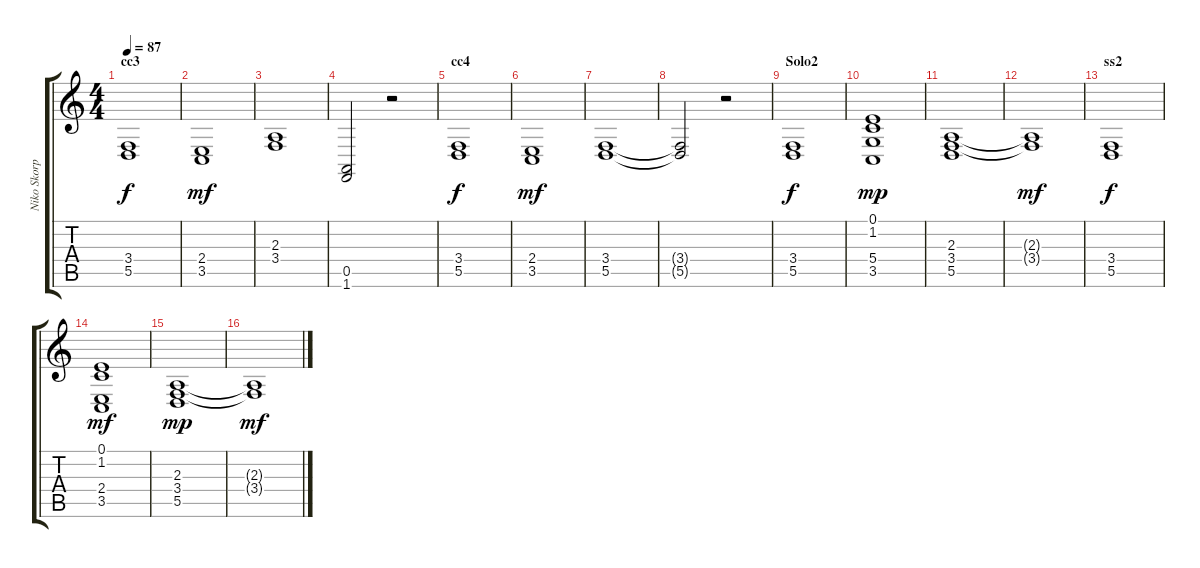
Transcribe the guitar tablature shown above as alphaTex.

\track ("Niko Skorpio Sirkiä" "Niko Skorp") {instrument frenchhorn}
\staff {score tabs}
\tuning (E4 B3 G3 D3 A2 E2) {hide}
\ts (4 4)
\section ("" "cc3")
\tempo 87
\clef g2
\ks c
(3.4 5.5).1{dy f} |
(2.4 3.5).1{dy mf} |
(2.3 3.4).1 |
(0.5 1.6).2 r.2 |
\section ("" "cc4")
(3.4 5.5).1{dy f} |
(2.4 3.5).1{dy mf} |
(3.4 5.5).1 |
(3.4{t} 5.5{t}).2 r.2 |
\section ("" "Solo2")
(3.4 5.5).1{dy f} |
(0.1 1.2 5.4 3.5).1{dy mp} |
(2.3 3.4 5.5).1 |
(2.3{t} 3.4{t}).1{dy mf} |
\section ("" "ss2")
(3.4 5.5).1{dy f} |
(0.1 1.2 2.4 3.5).1{dy mf} |
(2.3 3.4 5.5).1{dy mp} |
(2.3{t} 3.4{t}).1{dy mf}
